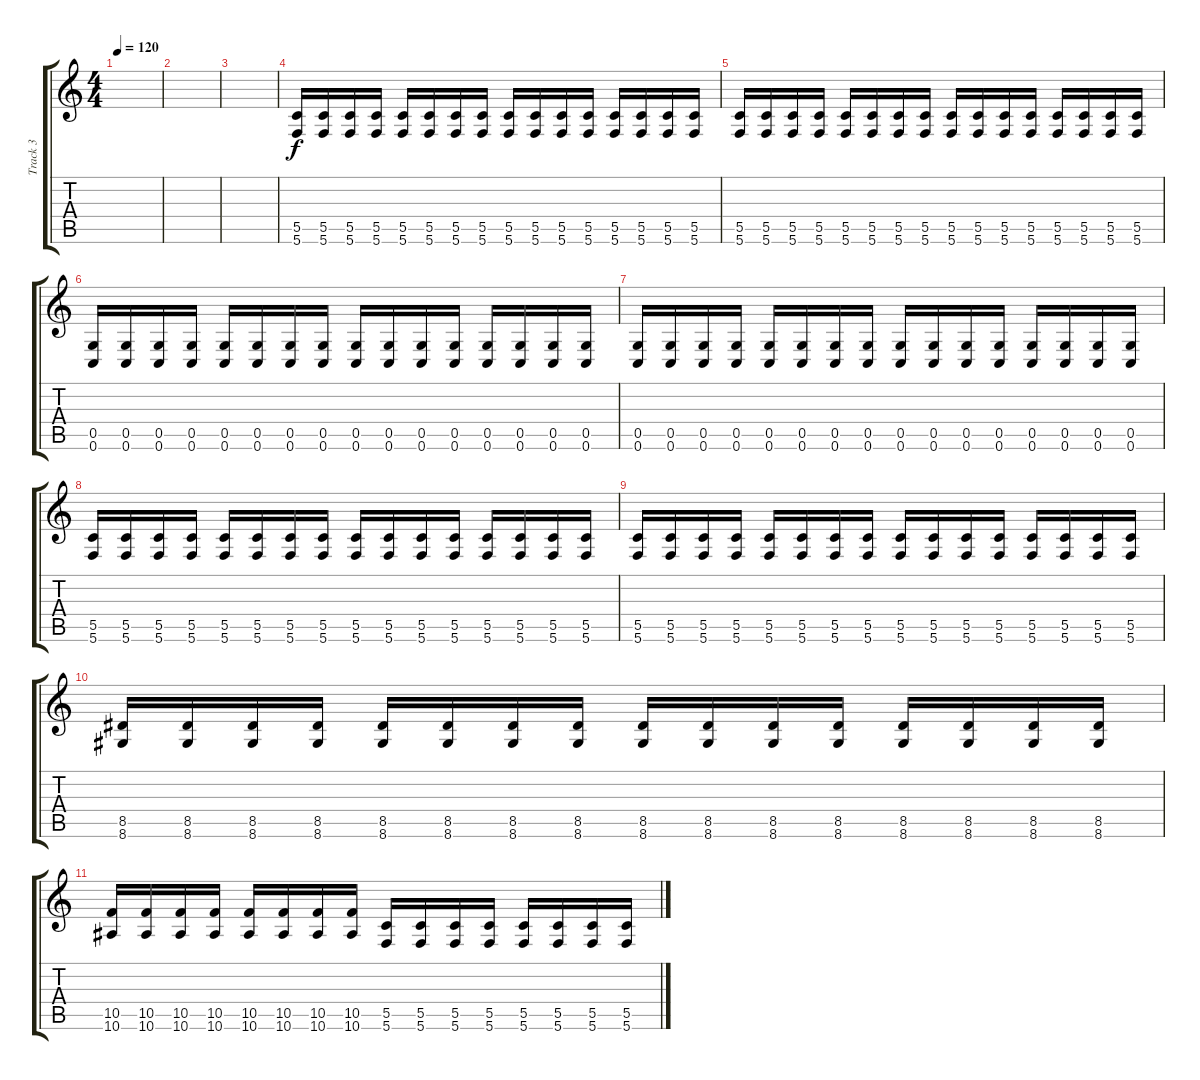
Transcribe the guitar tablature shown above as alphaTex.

\track ("Track 3" "Track 3") {instrument overdrivenguitar}
\staff {score tabs}
\tuning (D4 A3 F3 C3 G2 C2) {hide}
\ts (4 4)
\tempo 120
\clef g2
\ks c
|
|
|
(5.5 5.6).16 (5.5 5.6).16 (5.5 5.6).16 (5.5 5.6).16 (5.5 5.6).16 (5.5 5.6).16 (5.5 5.6).16 (5.5 5.6).16 (5.5 5.6).16 (5.5 5.6).16 (5.5 5.6).16 (5.5 5.6).16 (5.5 5.6).16 (5.5 5.6).16 (5.5 5.6).16 (5.5 5.6).16 |
(5.5 5.6).16 (5.5 5.6).16 (5.5 5.6).16 (5.5 5.6).16 (5.5 5.6).16 (5.5 5.6).16 (5.5 5.6).16 (5.5 5.6).16 (5.5 5.6).16 (5.5 5.6).16 (5.5 5.6).16 (5.5 5.6).16 (5.5 5.6).16 (5.5 5.6).16 (5.5 5.6).16 (5.5 5.6).16 |
(0.5 0.6).16 (0.5 0.6).16 (0.5 0.6).16 (0.5 0.6).16 (0.5 0.6).16 (0.5 0.6).16 (0.5 0.6).16 (0.5 0.6).16 (0.5 0.6).16 (0.5 0.6).16 (0.5 0.6).16 (0.5 0.6).16 (0.5 0.6).16 (0.5 0.6).16 (0.5 0.6).16 (0.5 0.6).16 |
(0.5 0.6).16 (0.5 0.6).16 (0.5 0.6).16 (0.5 0.6).16 (0.5 0.6).16 (0.5 0.6).16 (0.5 0.6).16 (0.5 0.6).16 (0.5 0.6).16 (0.5 0.6).16 (0.5 0.6).16 (0.5 0.6).16 (0.5 0.6).16 (0.5 0.6).16 (0.5 0.6).16 (0.5 0.6).16 |
(5.5 5.6).16 (5.5 5.6).16 (5.5 5.6).16 (5.5 5.6).16 (5.5 5.6).16 (5.5 5.6).16 (5.5 5.6).16 (5.5 5.6).16 (5.5 5.6).16 (5.5 5.6).16 (5.5 5.6).16 (5.5 5.6).16 (5.5 5.6).16 (5.5 5.6).16 (5.5 5.6).16 (5.5 5.6).16 |
(5.5 5.6).16 (5.5 5.6).16 (5.5 5.6).16 (5.5 5.6).16 (5.5 5.6).16 (5.5 5.6).16 (5.5 5.6).16 (5.5 5.6).16 (5.5 5.6).16 (5.5 5.6).16 (5.5 5.6).16 (5.5 5.6).16 (5.5 5.6).16 (5.5 5.6).16 (5.5 5.6).16 (5.5 5.6).16 |
(8.5 8.6).16 (8.5 8.6).16 (8.5 8.6).16 (8.5 8.6).16 (8.5 8.6).16 (8.5 8.6).16 (8.5 8.6).16 (8.5 8.6).16 (8.5 8.6).16 (8.5 8.6).16 (8.5 8.6).16 (8.5 8.6).16 (8.5 8.6).16 (8.5 8.6).16 (8.5 8.6).16 (8.5 8.6).16 |
(10.5 10.6).16 (10.5 10.6).16 (10.5 10.6).16 (10.5 10.6).16 (10.5 10.6).16 (10.5 10.6).16 (10.5 10.6).16 (10.5 10.6).16 (5.5 5.6).16 (5.5 5.6).16 (5.5 5.6).16 (5.5 5.6).16 (5.5 5.6).16 (5.5 5.6).16 (5.5 5.6).16 (5.5 5.6).16
